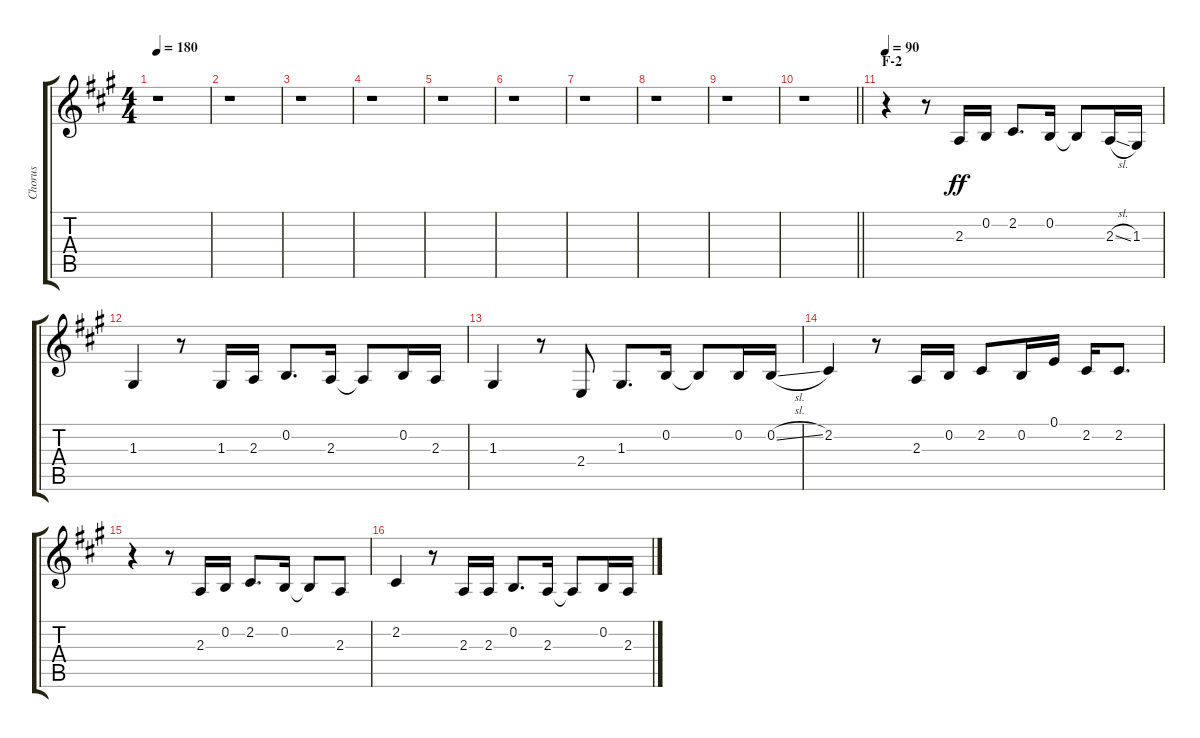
\track ("Chorus" "Chorus") {instrument voiceoohs}
\staff {score tabs}
\tuning (E4 B3 G3 D3 A2 E2) {hide}
\ts (4 4)
\tempo 180
\clef g2
\ks a
r.1{dy ff} |
r.1 |
r.1 |
r.1 |
r.1 |
r.1 |
r.1 |
r.1 |
r.1 |
\barLineRight lightlight
r.1 |
\section ("" "F-2")
\tempo 90
r.4 r.8 2.3.16 0.2.16 2.2.8{d} 0.2.16 0.2{t}.8 2.3{sl}.16 1.3.16 |
1.3.4 r.8 1.3.16 2.3.16 0.2.8{d} 2.3.16 2.3{t}.8 0.2.16 2.3.16 |
1.3.4 r.8 2.4.8 1.3.8{d} 0.2.16 0.2{t}.8 0.2.16 0.2{sl}.16 |
2.2.4 r.8 2.3.16 0.2.16 2.2.8 0.2.16 0.1.16 2.2.16 2.2.8{d} |
r.4 r.8 2.3.16 0.2.16 2.2.8{d} 0.2.16 0.2{t}.8 2.3.8 |
2.2.4 r.8 2.3.16 2.3.16 0.2.8{d} 2.3.16 2.3{t}.8 0.2.16 2.3.16
